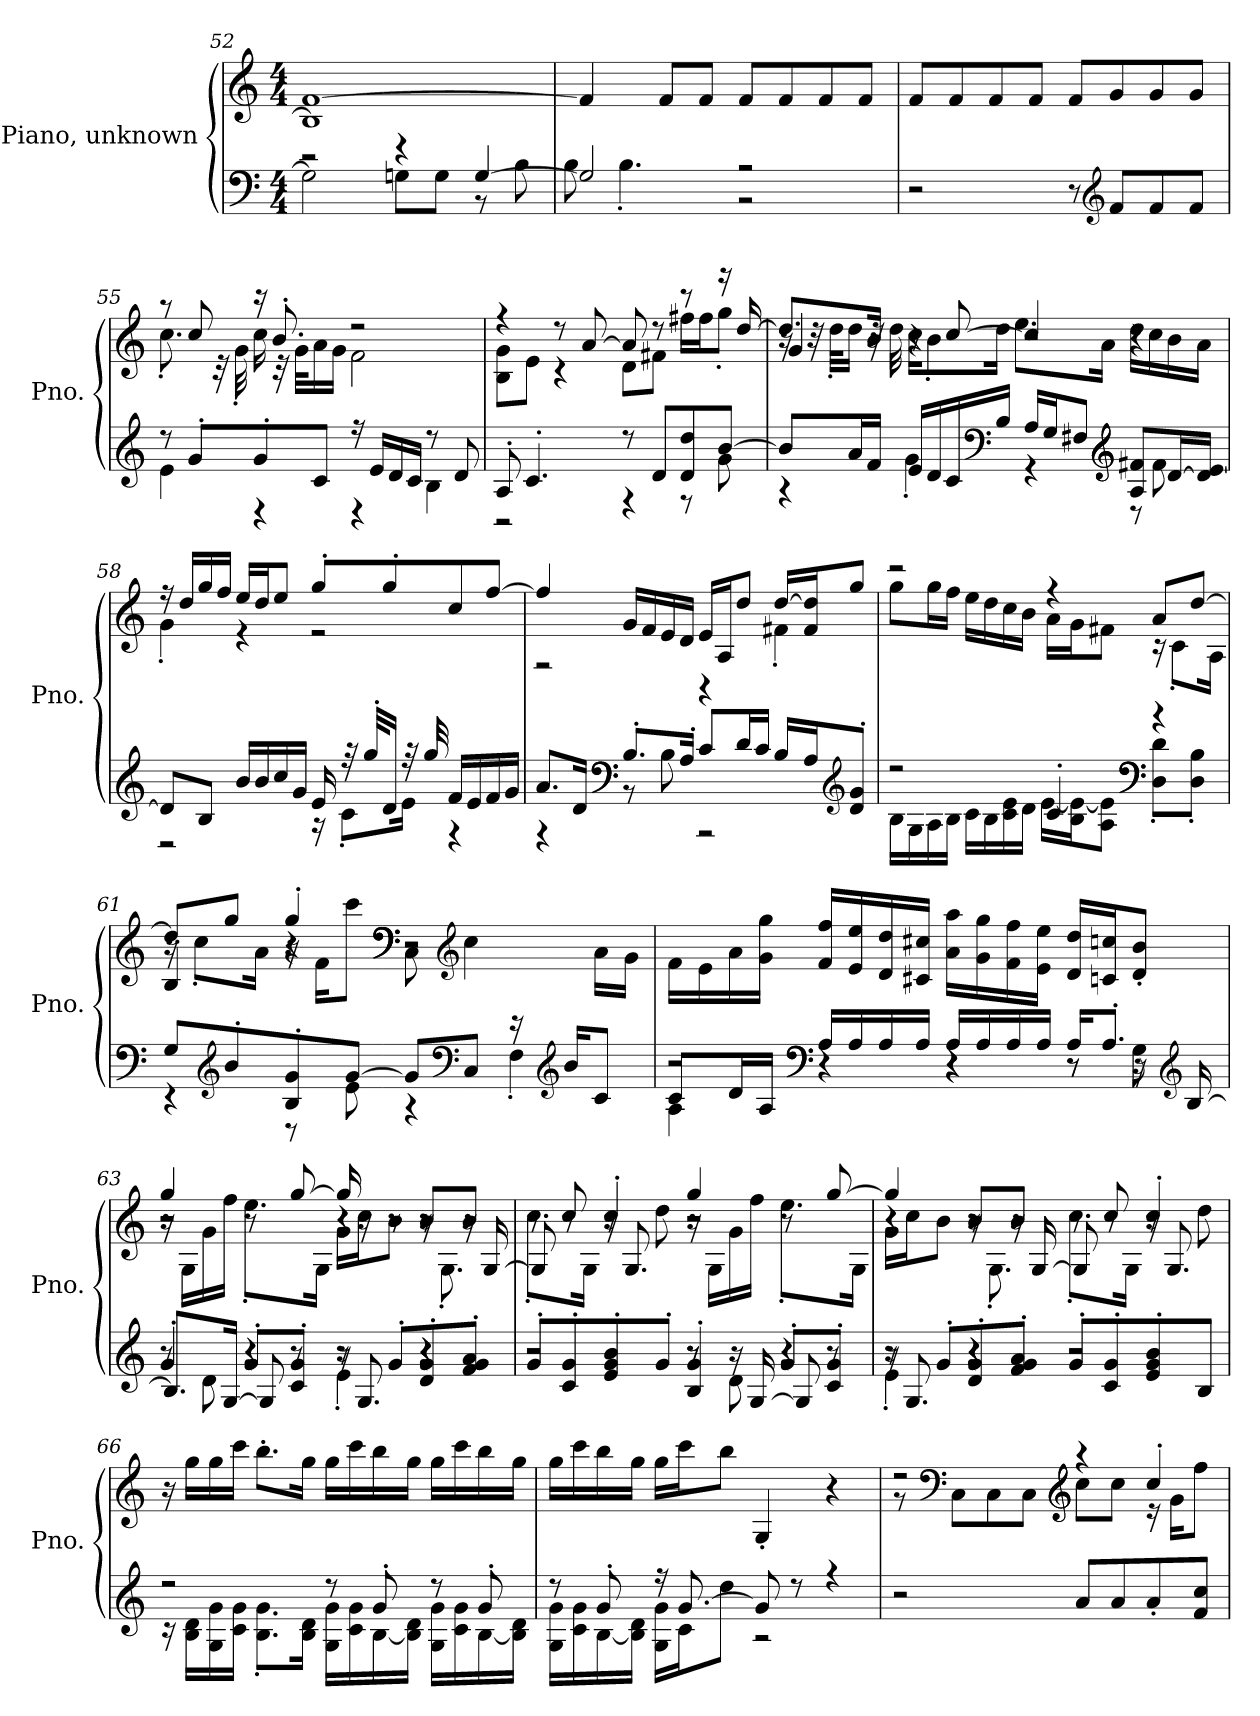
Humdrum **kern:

**kern	**kern
*part1	*part1
*staff2	*staff1
*I"Piano, unknown	*
*I'Pno.	*
*clefF4	*clefG2
*k[]	*k[]
*M4/4	*M4/4
=52	=52
*^	*^
2r	2G#\]	[1f	1B]
4r	8Gn\L	.	.
.	8G\J	.	.
[4G/	8r	.	.
.	8B\	.	.
*	*	*v	*v
=53	=53	=53
2G/]	8B\	4f/]
.	4.B'\	.
.	.	8f/L
.	.	8f/J
2r	2r	8f/L
.	.	8f/
.	.	8f/
.	.	8f/J
*v	*v	*
=54	=54
2r	8f/L
.	8f/
.	8f/
.	8f/J
8r	8f/L
*clefG2	*
8f/L	8g/
8f/	8g/
8f/J	8g/J
!!LO:LB:g=z
=55	=55
*^	*^
8r	4e\	8r	8.cc'\
8g'/L	.	8cc/	.
.	.	.	32r
.	.	.	32g'\
8g'/	4r	16r	16cc\
.	.	8.b'/	32r
.	.	.	32g\KLL
8c/J	.	.	16a\
.	.	.	16g\JJ
16r	4r	2r	2f\
16e/LL	.	.	.
16d/	.	.	.
16c/JJ	.	.	.
8r	4B\	.	.
8d/	.	.	.
=56	=56	=56	=56
8A'/	2r	4r	8B\ 8g\L
4.c'/	.	.	8e\J
.	.	8r	4r
.	.	[8a/	.
8r	4r	8a/]	8d\L
8d/L	.	8r	8f#X\J
8d/ 8dd/	8r	8r	16ff#X\LL
.	.	.	16ff#\J
[8b/J	8g\	16r	8gg'\J
.	.	[16dd/	.
!!LO:LB:g=z
=57	=57	=57	=57
*	*	*	*^
8b/L]	4r	8.dd/L]	16r	4g/
.	.	.	32r	.
.	.	.	32dd'\KLL	.
16a/L	.	.	16dd\JJ	.
16f/JJ	.	16b/Jk	32r	.
.	.	.	32dd\	.
16e/LL	4g'\	8r	16cc\KL	4r
16d/	.	.	8b'\	.
16c/	.	[8cc/	.	.
*clefF4	*	*	*	*
16B/JJ	.	.	16dd\Jk	.
16A/LL	4r	4cc/]	8.ee\L	2r
16G/J	.	.	.	.
8F#X/J	.	.	.	.
.	.	.	16a\Jk	.
*clefG2	*	*	*	*
8A/ 8f#X/L	8r	4r	16dd\LL	.
.	.	.	16cc\	.
[16d/L	8f#\	.	16b\	.
16d/_ 16e/JJ	.	.	16a\JJ	.
*	*	*	*v	*v
=58	=58	=58	=58
8d/L]	2r	16r	4g'\
.	.	16dd/LL	.
8B/J	.	16gg/	.
.	.	16ff/JJ	.
16b/LL	.	16ee/LL	4r
16b/	.	16dd/J	.
16cc/	.	8ee/J	.
16g/JJ	.	.	.
16e/	16r	8gg'/L	2r
32r	8c'\L	.	.
32gg'/KLL	.	.	.
16d/JJ	.	8gg'/	.
32r	16e\Jk	.	.
32gg/	.	.	.
16f/LL	4r	8cc/	.
16e/	.	.	.
16f/	.	[8ff/J	.
16g/JJ	.	.	.
!!LO:PB:g=z	!!
=59	=59	=59	=59
8.a/L	4r	4ff/]	2r
16d/Jk	.	.	.
*clefF4	*	*	*
8.B'/L	8r	16g/LL	.
.	.	16f/	.
.	8B\	16e/	.
16A'/Jk	.	16d/JJ	.
8c/L	2r	16e/LL	4r
.	.	16A/J	.
16d/L	.	8dd/J	.
16c/JJ	.	.	.
16B/LL	.	[16dd/LL	4f#X'\
16A/J	.	16f#/ 16dd/]J	.
*clefG2	*	*	*
8d/' 8g/'J	.	8gg/J	.
=60	=60	=60	=60
2r	16B\LL	2r	8gg\L
.	16G\	.	.
.	16A\	.	16gg\L
.	16B\JJ	.	16ff\JJ
.	16c\LL	.	16ee\LL
.	16B\	.	16dd\
.	16c\ 16e\	.	16cc\
.	16d\JJ	.	16b\JJ
4c'/	[16e\LL	4r	16a\LL
.	16B\ 16e\_J	.	16g\J
.	8A\ 8e\]J	.	8f#X\J
*clefF4	*	*	*
4r	8D\' 8d\'L	8a/L	16r
.	.	.	8c'\L
.	8D\' 8B\'J	[8dd/J	.
.	.	.	16A\Jk
!!LO:LB:g=z
=61	=61	=61	=61
*	*	*	*^
8G/L	4r	8dd/L]	16r	4B'/
.	.	.	8cc'\L	.
*clefG2	*	*	*	*
8b'/	.	8gg/J	.	.
.	.	.	16a\Jk	.
8B/' 8g/'	8r	4gg'/	16r	4r
.	.	.	16f\KL	.
[8g/J	8e\	.	8ccc\J	.
*	*	*clefF4	*	*
8g/L]	4r	2r	8C\	2r
*clefF4	*	*clefG2	*	*
8C/J	.	.	4cc\	.
16r	4F'\	.	.	.
*clefG2	*	*	*	*
16b/KL	.	.	.	.
8c/J	.	.	16a\LL	.
.	.	.	16g\JJ	.
*	*	*v	*v	*v
=62	=62	=62
*	*^	*
8c/L	4A\	2r	16f\LL
.	.	.	16e\
16d/L	.	.	16a\
16A/JJ	.	.	16g\ 16gg\JJ
*clefF4	*	*	*
16A/LL	4r	.	16f/ 16ff/LL
16A/	.	.	16e/ 16ee/
16A/	.	.	16d/ 16dd/
16A/JJ	.	.	16c#X/ 16cc#X/JJ
16A/LL	4r	4r	16a\ 16aa\LL
16A/	.	.	16g\ 16gg\
16A/	.	.	16f\ 16ff\
16A/JJ	.	.	16e\ 16ee\JJ
16A/KL	8r	8r	16d/ 16dd/LL
8.A'/J	.	.	16cn/ 16ccn/J
.	8G\	16r	8d/' 8b/'J
*clefG2	*	*	*
.	.	[16B/	.
!!LO:LB:g=z
=63	=63	=63	=63
*	*	*	*^
*	*	*	*	*^
4g'/	8r	8.B/L]	4gg/	16r	2r
.	.	.	.	16G\LL	.
.	8d\	.	.	16g\	.
.	.	[16G/Jk	.	16ff\JJ	.
8g'/L	4r	8G/]	8r	8.ee'\L	.
8c/' 8g/'J	.	8r	[8gg/	.	.
.	.	.	.	16G\Jk	.
8r	4e'\	16r	16gg/]	16g\LL	4r
.	.	8.G/	16r	16cc\J	.
8g'/L	.	.	8r	8b\J	.
8d/' 8g/'	4r	4r	8b/L	16r	8r
.	.	.	.	8.G'\	.
8f/' 8g/' 8a/'J	.	.	8b/J	.	16r
.	.	.	.	.	[16G/
=64	=64	=64	=64	=64	=64
8g'/L	2r	2r	8r	8.cc'\L	8G/]
8c/' 8g/'	.	.	8cc/	.	8r
.	.	.	.	16G\Jk	.
8e/' 8g/' 8b/'	.	.	4cc'/	8r	16r
.	.	.	.	.	8.G/
8g'/J	.	.	.	8dd\	.
4B/' 4g/'	8r	8r	4gg/	16r	2r
.	.	.	.	16G\LL	.
.	8d\	16r	.	16g\	.
.	.	[16G/	.	16ff\JJ	.
8g'/L	4r	8G/]	8r	8.ee'\L	.
8c/' 8g/'J	.	8r	[8gg/	.	.
.	.	.	.	16G\Jk	.
!!LO:LB:g=z	!!	!!
=65	=65	=65	=65	=65	=65
8r	4e'\	16r	4gg/]	16g\LL	4r
.	.	8.G/	.	16cc\J	.
8g'/L	.	.	.	8b\J	.
8d/' 8g/'	4r	4r	8b/L	16r	8r
.	.	.	.	8.G'\	.
8f/' 8g/' 8a/'J	.	.	8b/J	.	16r
.	.	.	.	.	[16G/
8g'/L	2r	2r	8r	8.cc'\L	8G/]
8c/' 8g/'	.	.	8cc/	.	8r
.	.	.	.	16G\Jk	.
8e/' 8g/' 8b/'	.	.	4cc'/	8r	16r
.	.	.	.	.	8.G/
8B/J	.	.	.	8dd\	.
*	*v	*v	*	*	*
*	*	*v	*v	*v
=66	=66	=66
2r	16r	16r
.	16B\ 16d\LL	16gg\LL
.	16G\ 16g\	16gg\
.	16c\ 16g\JJ	16ccc\JJ
.	8.B\' 8.g\'L	8.bb'\L
.	16B\ 16d\Jk	16gg\Jk
8r	16G\ 16g\LL	16gg\LL
.	16c\ 16g\	16ccc\
8g'/	[16B\	16bb\
.	16B\] 16d\JJ	16gg\JJ
8r	16G\ 16g\LL	16gg\LL
.	16c\ 16g\	16ccc\
8g'/	[16B\	16bb\
.	16B\] 16d\JJ	16gg\JJ
!!LO:LB:g=z
=67	=67	=67
8r	16G\ 16g\LL	16gg\LL
.	16c\ 16g\	16ccc\
8g'/	[16B\	16bb\
.	16B\] 16d\JJ	16gg\JJ
16r	16G\ 16g\LL	16gg\LL
[8.g/	16c\J	16ccc\J
.	8dd\J	8bb\J
8g/]	2r	4G'/
8r	.	.
4r	.	4r
*v	*v	*
=68	=68
*	*^
2r	2r	8r
*	*clefF4	*
.	.	8C\L
.	.	8C\
.	.	8C\J
*	*clefG2	*
8a/L	4r	8cc\L
8a/	.	8cc\J
8a'/	4cc'/	16r
.	.	16g\KL
8f/ 8cc/J	.	8ff\J
*	*v	*v
=	=
*-	*-
